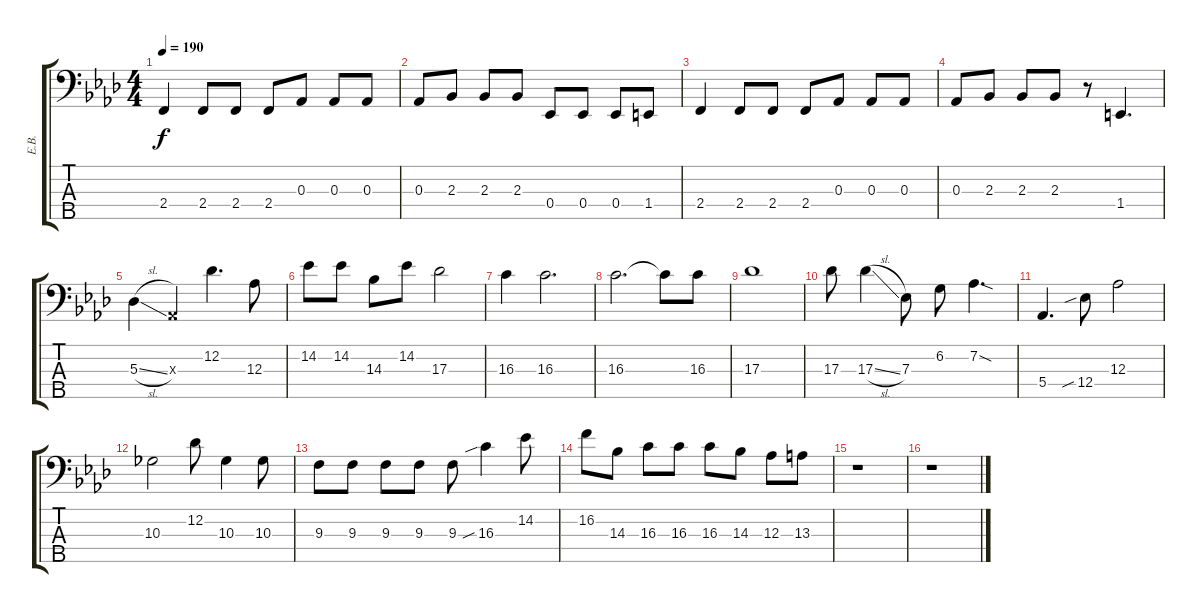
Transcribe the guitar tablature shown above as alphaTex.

\track ("E.B." "E.B.") {instrument electricbassfinger}
\staff {score tabs}
\tuning (Gb2 Db2 Ab1 Eb1 Bb0) {hide}
\ts (4 4)
\tempo 190
\clef f4
\ks ab
2.4.4{dy f} 2.4.8 2.4.8 2.4.8 0.3.8 0.3.8 0.3.8 |
0.3.8 2.3.8 2.3.8 2.3.8 0.4.8 0.4.8 0.4.8 1.4.8 |
2.4.4 2.4.8 2.4.8 2.4.8 0.3.8 0.3.8 0.3.8 |
0.3.8 2.3.8 2.3.8 2.3.8 r.8 1.4.4{d} |
5.3{sl}.4 0.3{x}.4 12.2.4{d} 12.3.8 |
14.2.8 14.2.8 14.3.8 14.2.8 17.3.2 |
16.3.4 16.3.2{d} |
16.3.2{d} 16.3{t}.8 16.3.8 |
17.3.1 |
17.3.8 17.3{sl}.4 7.3.8 6.2.8 7.2{sod}.4{d} |
5.4.4{d} 12.4{sib}.8 12.3.2 |
10.3.2 12.2.8 10.3.4 10.3.8 |
9.3.8 9.3.8 9.3.8 9.3.8 9.3.8 16.3{sib}.4 14.2.8 |
16.2.8 14.3.8 16.3.8 16.3.8 16.3.8 14.3.8 12.3.8 13.3.8 |
r.1 |
r.1
